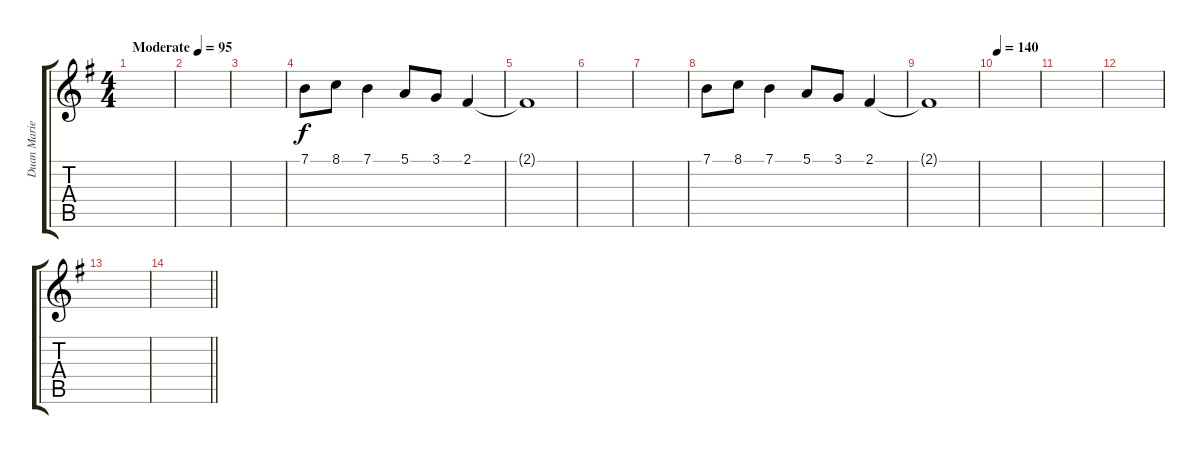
\track ("Duan Marie" "Duan Marie") {instrument synthvoice}
\staff {score tabs}
\tuning (E4 B3 G3 D3 A2 E2) {hide}
\ts (4 4)
\tempo (95 "Moderate")
\clef g2
\ks eminor
|
|
|
7.1.8 8.1.8 7.1.4 5.1.8 3.1.8 2.1.4 |
2.1{t}.1{volume 0} |
|
|
7.1.8{volume 13} 8.1.8 7.1.4 5.1.8 3.1.8 2.1.4 |
2.1{t}.1{volume 0} |
\tempo 140
|
|
|
|
\barLineRight lightlight
